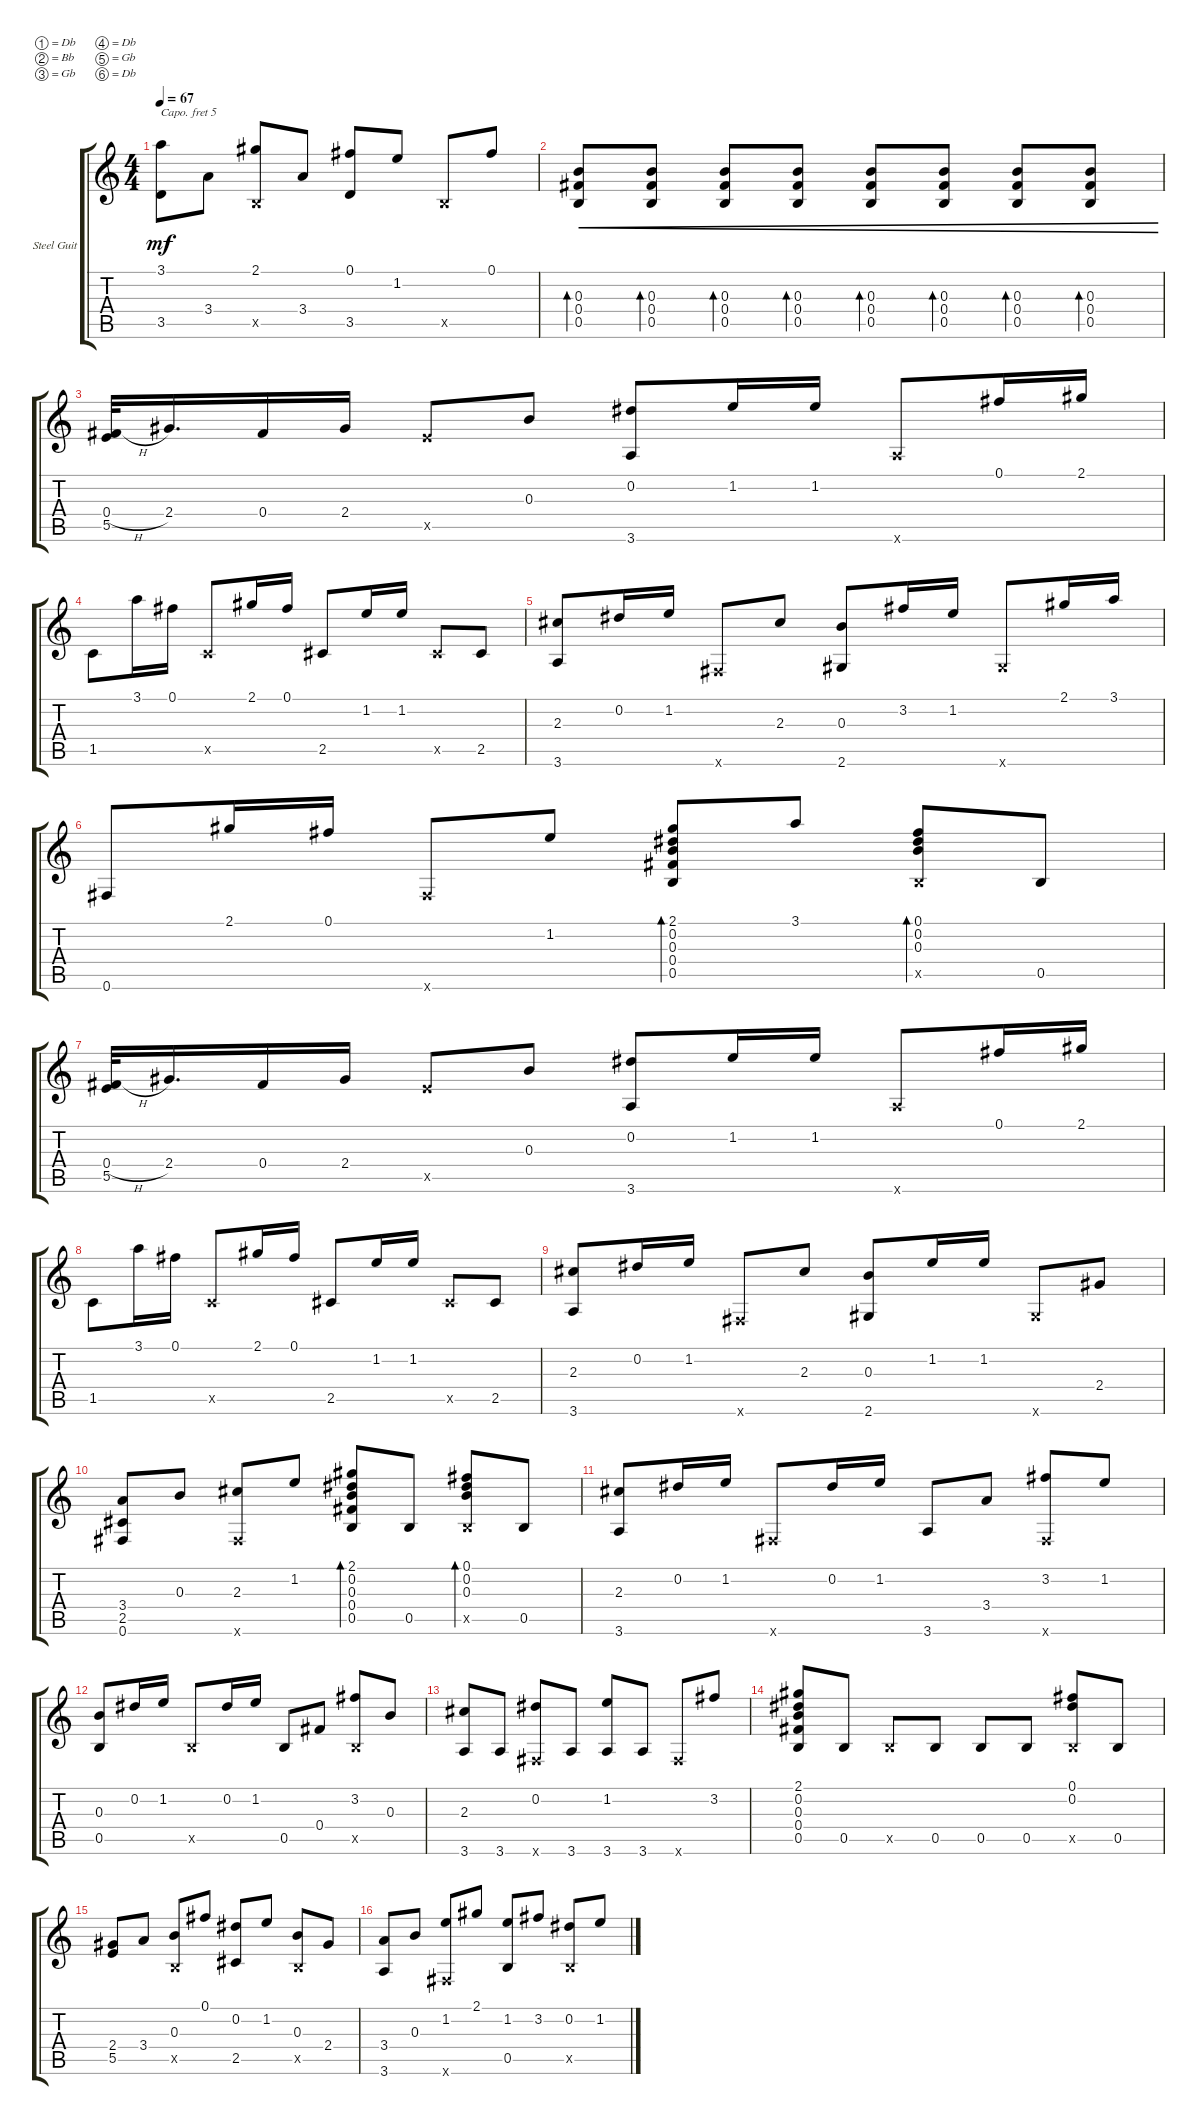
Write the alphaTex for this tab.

\defaultSystemsLayout 4
\bracketExtendMode groupsimilarinstruments
\firstSystemTrackNameOrientation horizontal
\otherSystemsTrackNameOrientation horizontal
\track ("Steel Guitar" "Steel Guit") {instrument acousticguitarsteel}
\staff {score tabs}
\capo 5
\tuning (Db4 Bb3 Gb3 Db3 Gb2 Db2)
\ts (4 4)
\tempo 67
\clef g2
\ks c
(3.1 3.5).8{dy mf} 3.4.8 (2.1 0.5{x}).8 3.4.8 (3.5 0.1).8 1.2.8 0.5{x}.8 0.1.8 |
(0.5 0.4 0.3).8{bd 30 cre} (0.3 0.4 0.5).8{bd 30 cre} (0.5 0.4 0.3).8{bd 30 cre} (0.5 0.4 0.3).8{bd 30 cre} (0.5 0.4 0.3).8{bd 30 cre} (0.5 0.4 0.3).8{bd 30 cre} (0.5 0.4 0.3).8{bd 30 cre} (0.5 0.4 0.3).8{bd 30 cre} |
(5.5 0.4{h}).32 2.4.16{d} 0.4.16 2.4.16 5.5{x}.8 0.3.8 (0.2 3.6).8 1.2.16 1.2.16 3.6{x}.8 0.1.16 2.1.16 |
1.5.8 3.1.16 0.1.16 1.5{x}.8 2.1.16 0.1.16 2.5.8 1.2.16 1.2.16 2.5{x}.8 2.5.8 |
(3.6 2.3).8 0.2.16 1.2.16 0.6{x}.8 2.3.8 (0.3 2.6).8 3.2.16 1.2.16 2.6{x}.8 2.1.16 3.1.16 |
0.6.8 2.1.16 0.1.16 0.6{x}.8 1.2.8 (0.5 2.1 0.4 0.3 0.2).8{bd 30} 3.1.8 (0.3 0.2 0.1 0.5{x}).8{bd 30} 0.5.8 |
(5.5 0.4{h}).32 2.4.16{d} 0.4.16 2.4.16 5.5{x}.8 0.3.8 (0.2 3.6).8 1.2.16 1.2.16 3.6{x}.8 0.1.16 2.1.16 |
1.5.8 3.1.16 0.1.16 1.5{x}.8 2.1.16 0.1.16 2.5.8 1.2.16 1.2.16 2.5{x}.8 2.5.8 |
(3.6 2.3).8 0.2.16 1.2.16 0.6{x}.8 2.3.8 (0.3 2.6).8 1.2.16 1.2.16 2.6{x}.8 2.4.8 |
(3.4 0.6 2.5).8 0.3.8 (2.3 0.6{x}).8 1.2.8 (0.5 2.1 0.4 0.3 0.2).8{bd 30} 0.5.8 (0.3 0.2 0.1 0.5{x}).8{bd 30} 0.5.8 |
(3.6 2.3).8 0.2.16 1.2.16 0.6{x}.8 0.2.16 1.2.16 3.6.8 3.4.8 (3.2 0.6{x}).8 1.2.8 |
(0.5 0.3).8 0.2.16 1.2.16 0.5{x}.8 0.2.16 1.2.16 0.5.8 0.4.8 (3.2 0.5{x}).8 0.3.8 |
(2.3 3.6).8 3.6.8 (0.2 0.6{x}).8 3.6.8 (3.6 1.2).8 3.6.8 0.6{x}.8 3.2.8 |
(0.5 0.4 0.3 0.2 2.1).8 0.5.8 0.5{x}.8 0.5.8 0.5.8 0.5.8 (0.1 0.2 0.5{x}).8 0.5.8 |
(5.5 2.4).8 3.4.8 (0.3 0.5{x}).8 0.1.8 (2.5 0.2).8 1.2.8 (0.3 0.5{x}).8 2.4.8 |
(3.6 3.4).8 0.3.8 (0.6{x} 1.2).8 2.1.8 (1.2 0.5).8 3.2.8 (0.2 0.5{x}).8 1.2.8
